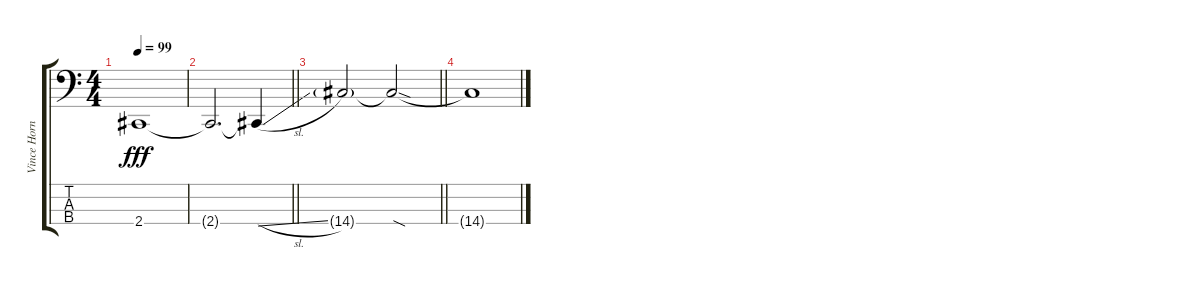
\track ("Vince Hornsby" "Vince Horn") {instrument electricbasspick}
\staff {score tabs}
\tuning (E2 B1 Gb1 B0) {hide}
\ts (4 4)
\tempo 99
\clef f4
\ks c
2.4.1{dy fff} |
\barLineRight lightlight
2.4{t}.2{d} 2.4{sl t}.4 |
\barLineRight lightlight
14.4{g}.2 14.4{sod t}.2 |
14.4{t}.1
